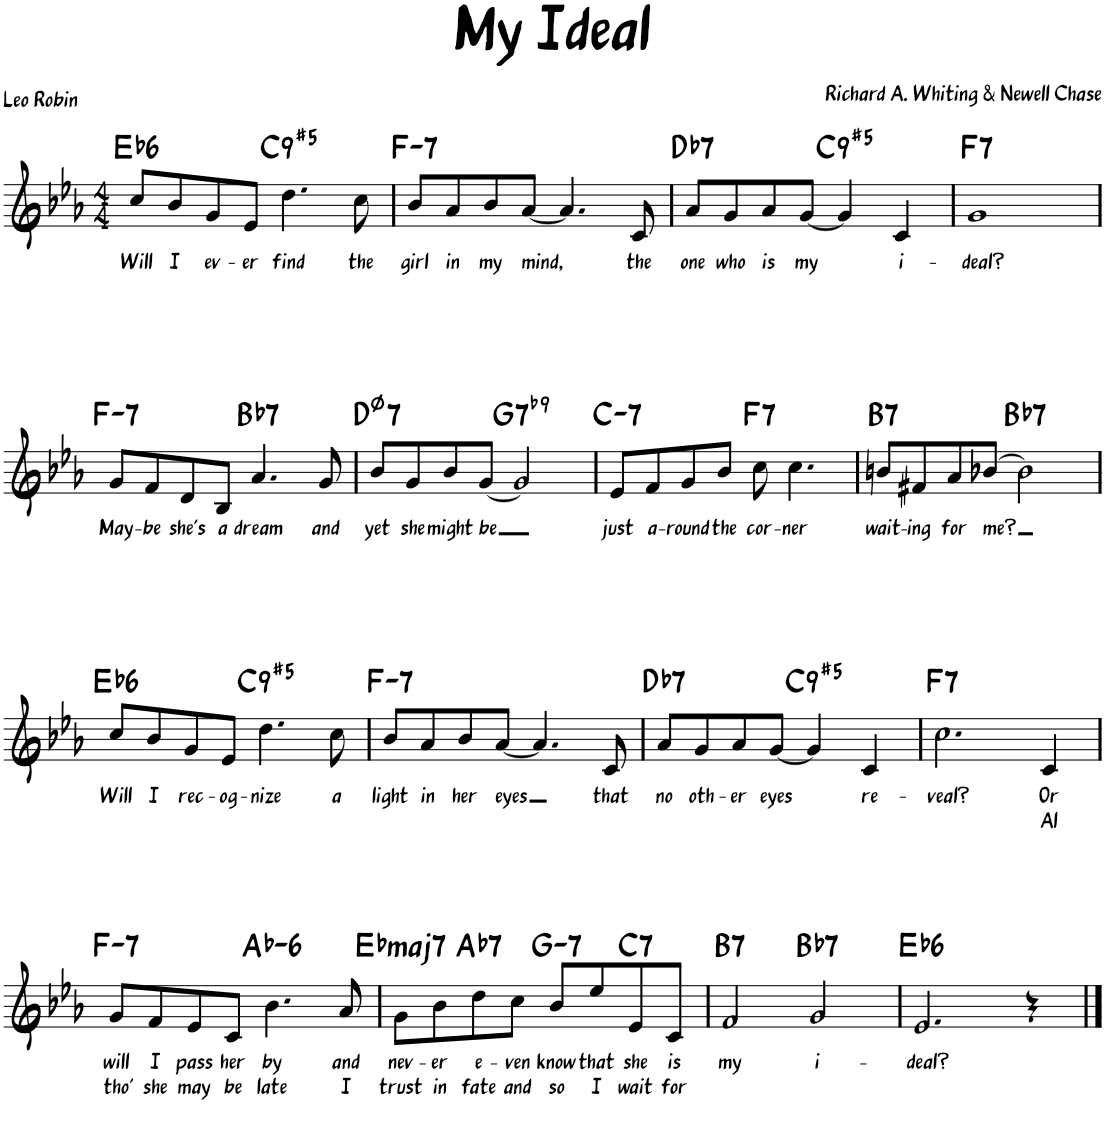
**kern	**text	**text	**harte
*part1	*part1	*part1	*part1
*staff1	*staff1	*staff1	*
*I"Piano	*	*	*
*I'Pno.	*	*	*
*clefG2	*	*	*
*k[b-e-a-]	*	*	*
*M4/4	*	*	*
=1	=1	=1	=1
!	!LO:LY:b	!	!LO:H:kt=6
8cc/L	Will	.	Eb:maj6
!	!LO:LY:b	!	!
8b-/	I	.	.
!	!LO:LY:b	!	!
8g/	ev-	.	.
!	!LO:LY:b	!	!
8e-/J	-er	.	.
!	!LO:LY:b	!	!LO:H:kt=9
4.dd\	find	.	C:(3,#5,b7,9)
!	!LO:LY:b	!	!
8cc\	the	.	.
=2	=2	=2	=2
!	!LO:LY:b	!	!LO:H:kt=7
8b-/L	girl	.	F:min7
!	!LO:LY:b	!	!
8a-/	in	.	.
!	!LO:LY:b	!	!
8b-/	my	.	.
!	!LO:LY:b	!	!
[8a-/J	mind,	.	.
4.a-/]	.	.	.
!	!LO:LY:b	!	!
8c/	the	.	.
=3	=3	=3	=3
!	!LO:LY:b	!	!LO:H:kt=7
8a-/L	one	.	Db:7
!	!LO:LY:b	!	!
8g/	who	.	.
!	!LO:LY:b	!	!
8a-/	is	.	.
!	!LO:LY:b	!	!
[8g/J	my	.	.
!	!	!	!LO:H:kt=9
4g/]	.	.	C:(3,#5,b7,9)
!	!LO:LY:b	!	!
4c/	i-	.	.
=4	=4	=4	=4
!	!LO:LY:b	!	!LO:H:kt=7
1g	-deal?	.	F:7
!!LO:LB:g=z
=5	=5	=5	=5
!	!LO:LY:b	!	!LO:H:kt=7
8g/L	May-	.	F:min7
!	!LO:LY:b	!	!
8f/	-be	.	.
!	!LO:LY:b	!	!
8d/	she's	.	.
!	!LO:LY:b	!	!
8B-/J	a	.	.
!	!LO:LY:b	!	!LO:H:kt=7
4.a-/	dream	.	Bb:7
!	!LO:LY:b	!	!
8g/	and	.	.
=6	=6	=6	=6
!	!LO:LY:b	!	!LO:H:kt=7
8b-/L	yet	.	D:hdim7
!	!LO:LY:b	!	!
8g/	she	.	.
!	!LO:LY:b	!	!
8b-/	might	.	.
!	!LO:LY:b	!	!
[8g/J	be	.	.
!	!	!	!LO:H:kt=7
2g/]	.	.	G:7(b9)
=7	=7	=7	=7
!	!LO:LY:b	!	!LO:H:kt=7
8e-/L	just	.	C:min7
!	!LO:LY:b	!	!
8f/	a-	.	.
!	!LO:LY:b	!	!
8g/	-round	.	.
!	!LO:LY:b	!	!
8b-/J	the	.	.
!	!LO:LY:b	!	!LO:H:kt=7
8cc\	cor-	.	F:7
!	!LO:LY:b	!	!
4.cc\	-ner	.	.
=8	=8	=8	=8
!	!LO:LY:b	!	!LO:H:kt=7
8bn/L	wait-	.	B:7
!	!LO:LY:b	!	!
8f#X/	-ing	.	.
!	!LO:LY:b	!	!
8a-/	for	.	.
!	!LO:LY:b	!	!
[8b-X/J	me?	.	.
!	!	!	!LO:H:kt=7
2b-\]	.	.	Bb:7
!!LO:LB:g=z
=9	=9	=9	=9
!	!LO:LY:b	!	!LO:H:kt=6
8cc/L	Will	.	Eb:maj6
!	!LO:LY:b	!	!
8b-/	I	.	.
!	!LO:LY:b	!	!
8g/	rec-	.	.
!	!LO:LY:b	!	!
8e-/J	-og-	.	.
!	!LO:LY:b	!	!LO:H:kt=9
4.dd\	-nize	.	C:(3,#5,b7,9)
!	!LO:LY:b	!	!
8cc\	a	.	.
=10	=10	=10	=10
!	!LO:LY:b	!	!LO:H:kt=7
8b-/L	light	.	F:min7
!	!LO:LY:b	!	!
8a-/	in	.	.
!	!LO:LY:b	!	!
8b-/	her	.	.
!	!LO:LY:b	!	!
[8a-/J	eyes	.	.
4.a-/]	.	.	.
!	!LO:LY:b	!	!
8c/	that	.	.
=11	=11	=11	=11
!	!LO:LY:b	!	!LO:H:kt=7
8a-/L	no	.	Db:7
!	!LO:LY:b	!	!
8g/	oth-	.	.
!	!LO:LY:b	!	!
8a-/	-er	.	.
!	!LO:LY:b	!	!
[8g/J	eyes	.	.
!	!	!	!LO:H:kt=9
4g/]	.	.	C:(3,#5,b7,9)
!	!LO:LY:b	!	!
4c/	re-	.	.
=12	=12	=12	=12
!	!LO:LY:b	!	!LO:H:kt=7
2.cc\	-veal?	.	F:7
!	!LO:LY:b	!LO:LY:b	!
4c/	Or	Al	.
!!LO:LB:g=z
=13	=13	=13	=13
!	!LO:LY:b	!LO:LY:b	!LO:H:kt=7
8g/L	will	tho'	F:min7
!	!LO:LY:b	!LO:LY:b	!
8f/	I	she	.
!	!LO:LY:b	!LO:LY:b	!
8e-/	pass	may	.
!	!LO:LY:b	!LO:LY:b	!
8c/J	her	be	.
!	!LO:LY:b	!LO:LY:b	!LO:H:kt=6
4.b-\	by	late	Ab:min6
!	!LO:LY:b	!LO:LY:b	!
8a-/	and	I	.
=14	=14	=14	=14
!	!LO:LY:b	!LO:LY:b	!LO:H:kt=maj7
8g\L	nev-	trust	Eb:maj7
!	!LO:LY:b	!LO:LY:b	!
8b-\	-er	in	.
!	!LO:LY:b	!LO:LY:b	!LO:H:kt=7
8dd\	e-	fate	Ab:7
!	!LO:LY:b	!LO:LY:b	!
8cc\J	-ven	and	.
!	!LO:LY:b	!LO:LY:b	!LO:H:kt=7
8b-/L	know	so	G:min7
!	!LO:LY:b	!LO:LY:b	!
8ee-/	that	I	.
!	!LO:LY:b	!LO:LY:b	!LO:H:kt=7
8e-/	she	wait	C:7
!	!LO:LY:b	!LO:LY:b	!
8c/J	is	for	.
=15	=15	=15	=15
!	!LO:LY:b	!	!LO:H:kt=7
2f/	my	.	B:7
!	!LO:LY:b	!	!LO:H:kt=7
2g/	i-	.	Bb:7
=16	=16	=16	=16
!	!LO:LY:b	!	!LO:H:kt=6
2.e-/	-deal?	.	Eb:maj6
4r	.	.	.
==	==	==	==
*-	*-	*-	*-
